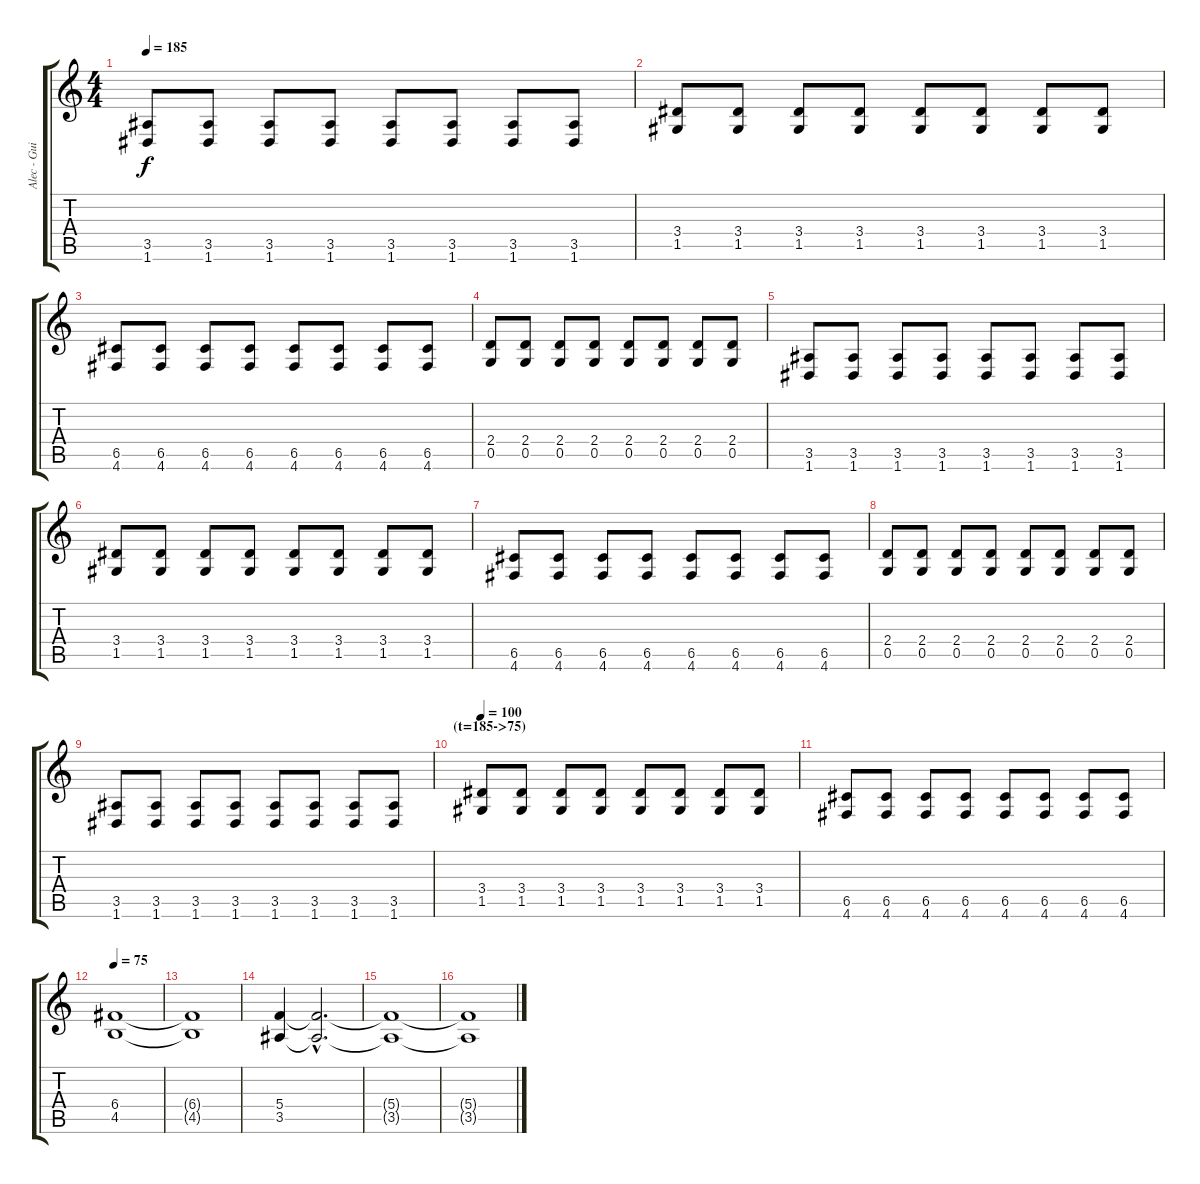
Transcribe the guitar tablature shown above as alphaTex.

\track ("Alec - Guitar" "Alec - Gui") {instrument distortionguitar}
\staff {score tabs}
\tuning (D4 A3 F3 C3 G2 D2) {hide}
\ts (4 4)
\tempo 185
\clef g2
\ks c
(3.5 1.6).8{dy f} (3.5 1.6).8 (3.5 1.6).8 (3.5 1.6).8 (3.5 1.6).8 (3.5 1.6).8 (3.5 1.6).8 (3.5 1.6).8 |
(3.4 1.5).8 (3.4 1.5).8 (3.4 1.5).8 (3.4 1.5).8 (3.4 1.5).8 (3.4 1.5).8 (3.4 1.5).8 (3.4 1.5).8 |
(6.5 4.6).8 (6.5 4.6).8 (6.5 4.6).8 (6.5 4.6).8 (6.5 4.6).8 (6.5 4.6).8 (6.5 4.6).8 (6.5 4.6).8 |
(2.4 0.5).8 (2.4 0.5).8 (2.4 0.5).8 (2.4 0.5).8 (2.4 0.5).8 (2.4 0.5).8 (2.4 0.5).8 (2.4 0.5).8 |
(3.5 1.6).8 (3.5 1.6).8 (3.5 1.6).8 (3.5 1.6).8 (3.5 1.6).8 (3.5 1.6).8 (3.5 1.6).8 (3.5 1.6).8 |
(3.4 1.5).8 (3.4 1.5).8 (3.4 1.5).8 (3.4 1.5).8 (3.4 1.5).8 (3.4 1.5).8 (3.4 1.5).8 (3.4 1.5).8 |
(6.5 4.6).8 (6.5 4.6).8 (6.5 4.6).8 (6.5 4.6).8 (6.5 4.6).8 (6.5 4.6).8 (6.5 4.6).8 (6.5 4.6).8 |
(2.4 0.5).8 (2.4 0.5).8 (2.4 0.5).8 (2.4 0.5).8 (2.4 0.5).8 (2.4 0.5).8 (2.4 0.5).8 (2.4 0.5).8 |
(3.5 1.6).8 (3.5 1.6).8 (3.5 1.6).8 (3.5 1.6).8 (3.5 1.6).8 (3.5 1.6).8 (3.5 1.6).8 (3.5 1.6).8 |
\section ("" "(t=185->75)")
\tempo 100
(3.4 1.5).8{volume 12 balance 0 instrument distortionguitar} (3.4 1.5).8 (3.4 1.5).8 (3.4 1.5).8 (3.4 1.5).8 (3.4 1.5).8 (3.4 1.5).8 (3.4 1.5).8 |
(6.5 4.6).8 (6.5 4.6).8 (6.5 4.6).8 (6.5 4.6).8 (6.5 4.6).8 (6.5 4.6).8 (6.5 4.6).8 (6.5 4.6).8 |
\tempo 75
(6.4 4.5).1{volume 6} |
(6.4{t} 4.5{t}).1 |
(5.4 3.5).4{volume 12 balance 0 instrument distortionguitar} (5.4{hac t} 3.5{hac t}).2{d volume 0} |
(5.4{t} 3.5{t}).1 |
(5.4{t} 3.5{t}).1
